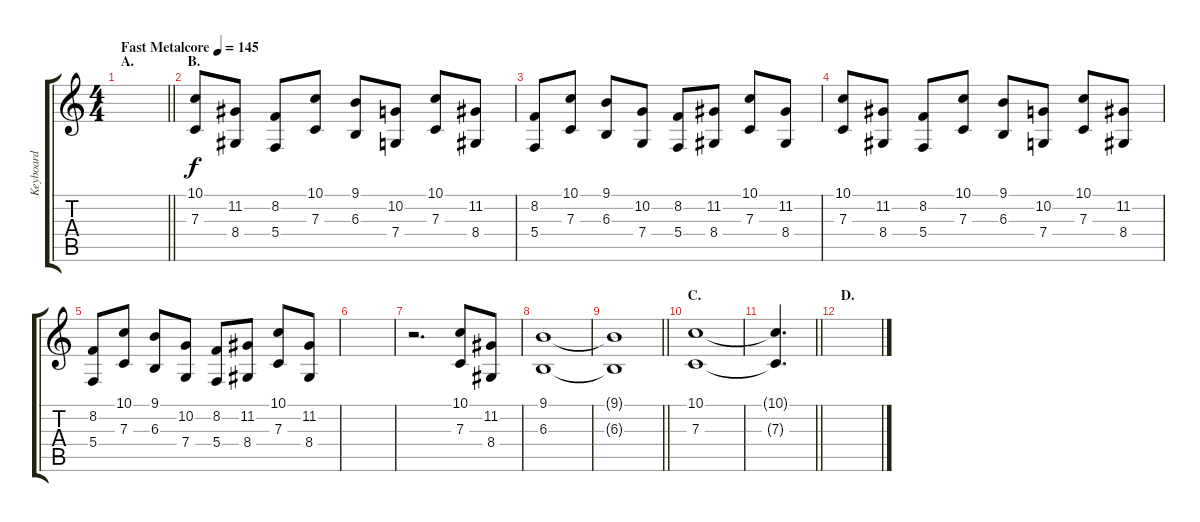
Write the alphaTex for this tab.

\track ("Keyboard" "Keyboard") {instrument pad8sweep}
\staff {score tabs}
\tuning (D4 A3 F3 C3 G2 C2) {hide}
\ts (4 4)
\section ("" "A.")
\tempo (145 "Fast Metalcore")
\clef g2
\barLineRight lightlight
\ks c
|
\section ("" "B.")
(10.1 7.3).8 (11.2 8.4).8 (8.2 5.4).8 (10.1 7.3).8 (9.1 6.3).8 (10.2 7.4).8 (10.1 7.3).8 (11.2 8.4).8 |
(8.2 5.4).8 (10.1 7.3).8 (9.1 6.3).8 (10.2 7.4).8 (8.2 5.4).8 (11.2 8.4).8 (10.1 7.3).8 (11.2 8.4).8 |
(10.1 7.3).8 (11.2 8.4).8 (8.2 5.4).8 (10.1 7.3).8 (9.1 6.3).8 (10.2 7.4).8 (10.1 7.3).8 (11.2 8.4).8 |
(8.2 5.4).8 (10.1 7.3).8 (9.1 6.3).8 (10.2 7.4).8 (8.2 5.4).8 (11.2 8.4).8 (10.1 7.3).8 (11.2 8.4).8 |
|
r.2{d} (10.1 7.3).8 (11.2 8.4).8 |
(9.1 6.3).1 |
\barLineRight lightlight
(9.1{t} 6.3{t}).1 |
\section ("" "C.")
(10.1 7.3).1 |
\barLineRight lightlight
(10.1{t} 7.3{t}).4{d} |
\section ("" "D.")
